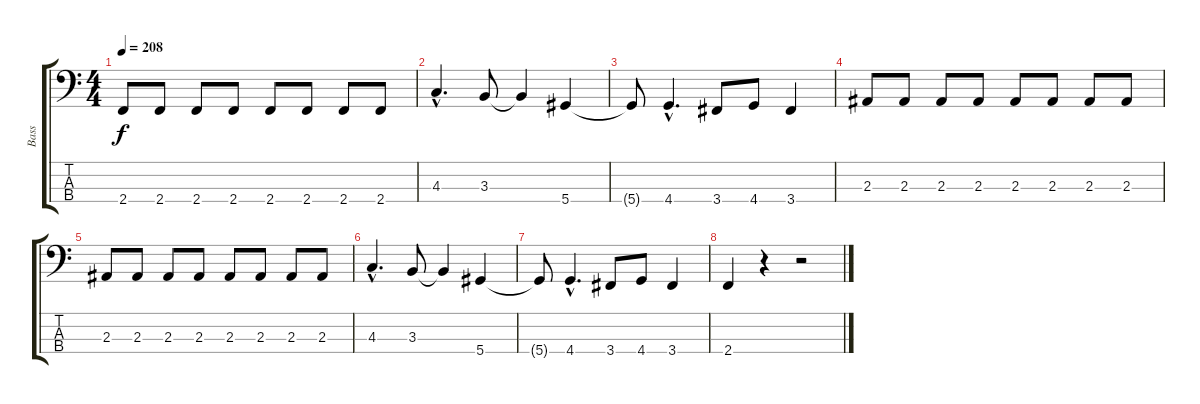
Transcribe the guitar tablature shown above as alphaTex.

\track ("Bass" "Bass") {instrument electricbasspick}
\staff {score tabs}
\tuning (Gb2 Db2 Ab1 Eb1) {hide}
\ts (4 4)
\tempo 208
\clef f4
\ks c
2.4.8{dy f} 2.4.8 2.4.8 2.4.8 2.4.8 2.4.8 2.4.8 2.4.8 |
4.3{hac}.4{d} 3.3.8 3.3{t}.4 5.4.4 |
5.4{t}.8 4.4{hac}.4{d} 3.4.8 4.4.8 3.4.4 |
2.3.8 2.3.8 2.3.8 2.3.8 2.3.8 2.3.8 2.3.8 2.3.8 |
2.3.8 2.3.8 2.3.8 2.3.8 2.3.8 2.3.8 2.3.8 2.3.8 |
4.3{hac}.4{d} 3.3.8 3.3{t}.4 5.4.4 |
5.4{t}.8 4.4{hac}.4{d} 3.4.8 4.4.8 3.4.4 |
2.4.4 r.4 r.2
